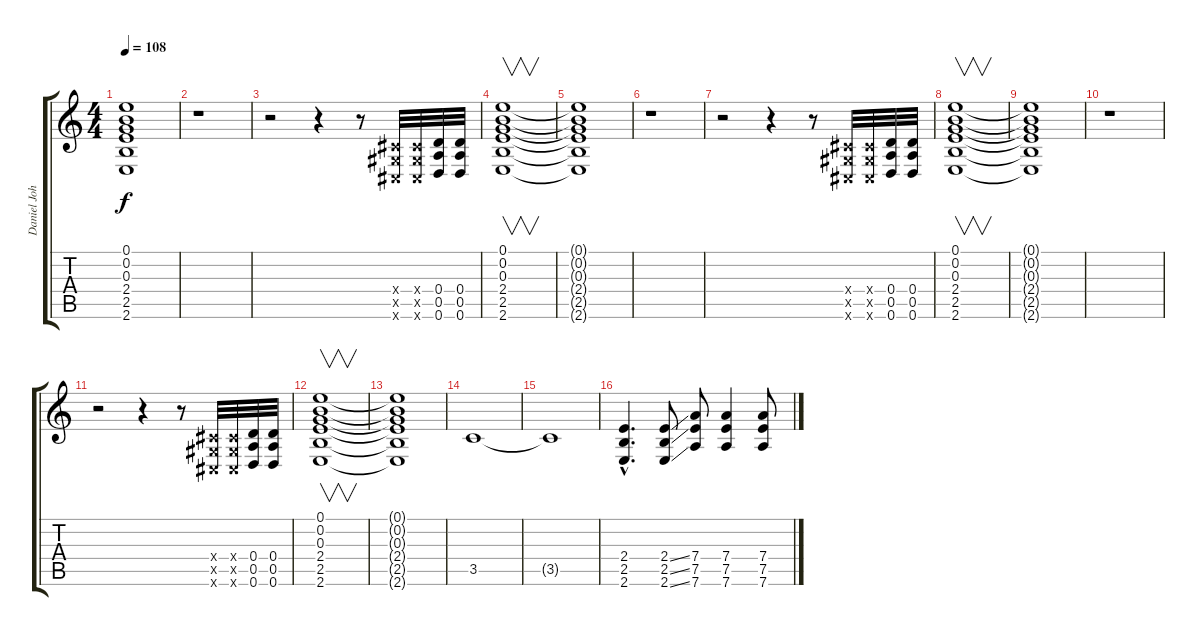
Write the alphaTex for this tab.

\track ("Daniel Johns (Guitare 3)" "Daniel Joh") {instrument acousticguitarsteel}
\staff {score tabs}
\tuning (E4 B3 G3 D3 A2 D2) {hide}
\ts (4 4)
\tempo 108
\clef g2
\ks c
(0.1{t} 0.2{t} 0.3{t} 2.4{t} 2.5{t} 2.6{t}).1{dy f} |
r.1 |
r.2 r.4 r.8 (-1.4{x} -1.5{x} -1.6{x}).32 (-1.4{x} -1.5{x} -1.6{x}).32 (0.4 0.5 0.6).32 (0.4 0.5 0.6).32 |
(0.1 0.2 0.3 2.4 2.5 2.6).1{v} |
(0.1{t} 0.2{t} 0.3{t} 2.4{t} 2.5{t} 2.6{t}).1 |
r.1 |
r.2 r.4 r.8 (-1.4{x} -1.5{x} -1.6{x}).32 (-1.4{x} -1.5{x} -1.6{x}).32 (0.4 0.5 0.6).32 (0.4 0.5 0.6).32 |
(0.1 0.2 0.3 2.4 2.5 2.6).1{v} |
(0.1{t} 0.2{t} 0.3{t} 2.4{t} 2.5{t} 2.6{t}).1 |
r.1 |
r.2 r.4 r.8 (-1.4{x} -1.5{x} -1.6{x}).32 (-1.4{x} -1.5{x} -1.6{x}).32 (0.4 0.5 0.6).32 (0.4 0.5 0.6).32 |
(0.1 0.2 0.3 2.4 2.5 2.6).1{v} |
(0.1{t} 0.2{t} 0.3{t} 2.4{t} 2.5{t} 2.6{t}).1 |
3.5.1 |
3.5{t}.1 |
(2.4{hac} 2.5{hac} 2.6{hac}).4{d} (2.4{ss} 2.5{ss} 2.6{ss}).8 (7.4 7.5 7.6).8 (7.4 7.5 7.6).4 (7.4{ss} 7.5{ss} 7.6{ss}).8
